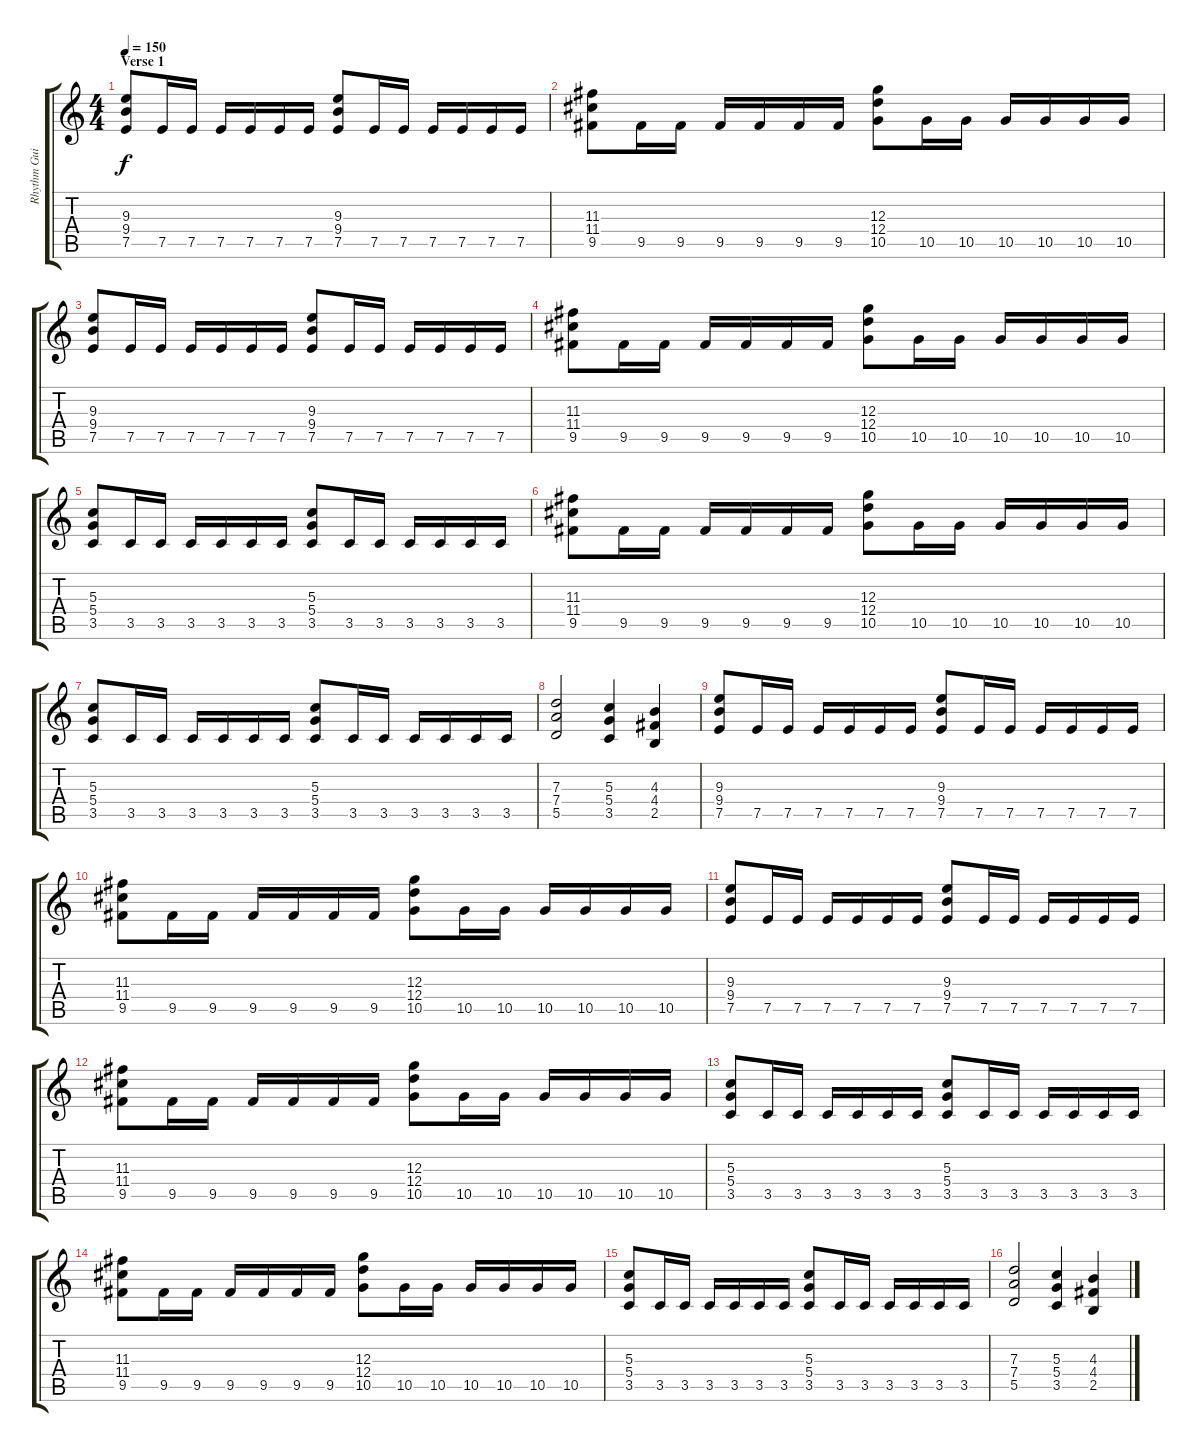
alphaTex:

\track ("Rhythm Guitar" "Rhythm Gui") {instrument distortionguitar}
\staff {score tabs}
\tuning (E4 B3 G3 D3 A2 E2) {hide}
\ts (4 4)
\section ("" "Verse 1")
\tempo 150
\clef g2
\ks c
(9.3 9.4 7.5).8{dy f} 7.5.16 7.5.16 7.5.16 7.5.16 7.5.16 7.5.16 (9.3 9.4 7.5).8 7.5.16 7.5.16 7.5.16 7.5.16 7.5.16 7.5.16 |
(11.3 11.4 9.5).8 9.5.16 9.5.16 9.5.16 9.5.16 9.5.16 9.5.16 (12.3 12.4 10.5).8 10.5.16 10.5.16 10.5.16 10.5.16 10.5.16 10.5.16 |
(9.3 9.4 7.5).8 7.5.16 7.5.16 7.5.16 7.5.16 7.5.16 7.5.16 (9.3 9.4 7.5).8 7.5.16 7.5.16 7.5.16 7.5.16 7.5.16 7.5.16 |
(11.3 11.4 9.5).8 9.5.16 9.5.16 9.5.16 9.5.16 9.5.16 9.5.16 (12.3 12.4 10.5).8 10.5.16 10.5.16 10.5.16 10.5.16 10.5.16 10.5.16 |
(5.3 5.4 3.5).8 3.5.16 3.5.16 3.5.16 3.5.16 3.5.16 3.5.16 (5.3 5.4 3.5).8 3.5.16 3.5.16 3.5.16 3.5.16 3.5.16 3.5.16 |
(11.3 11.4 9.5).8 9.5.16 9.5.16 9.5.16 9.5.16 9.5.16 9.5.16 (12.3 12.4 10.5).8 10.5.16 10.5.16 10.5.16 10.5.16 10.5.16 10.5.16 |
(5.3 5.4 3.5).8 3.5.16 3.5.16 3.5.16 3.5.16 3.5.16 3.5.16 (5.3 5.4 3.5).8 3.5.16 3.5.16 3.5.16 3.5.16 3.5.16 3.5.16 |
(7.3 7.4 5.5).2 (5.3 5.4 3.5).4 (4.3 4.4 2.5).4 |
(9.3 9.4 7.5).8 7.5.16 7.5.16 7.5.16 7.5.16 7.5.16 7.5.16 (9.3 9.4 7.5).8 7.5.16 7.5.16 7.5.16 7.5.16 7.5.16 7.5.16 |
(11.3 11.4 9.5).8 9.5.16 9.5.16 9.5.16 9.5.16 9.5.16 9.5.16 (12.3 12.4 10.5).8 10.5.16 10.5.16 10.5.16 10.5.16 10.5.16 10.5.16 |
(9.3 9.4 7.5).8 7.5.16 7.5.16 7.5.16 7.5.16 7.5.16 7.5.16 (9.3 9.4 7.5).8 7.5.16 7.5.16 7.5.16 7.5.16 7.5.16 7.5.16 |
(11.3 11.4 9.5).8 9.5.16 9.5.16 9.5.16 9.5.16 9.5.16 9.5.16 (12.3 12.4 10.5).8 10.5.16 10.5.16 10.5.16 10.5.16 10.5.16 10.5.16 |
(5.3 5.4 3.5).8 3.5.16 3.5.16 3.5.16 3.5.16 3.5.16 3.5.16 (5.3 5.4 3.5).8 3.5.16 3.5.16 3.5.16 3.5.16 3.5.16 3.5.16 |
(11.3 11.4 9.5).8 9.5.16 9.5.16 9.5.16 9.5.16 9.5.16 9.5.16 (12.3 12.4 10.5).8 10.5.16 10.5.16 10.5.16 10.5.16 10.5.16 10.5.16 |
(5.3 5.4 3.5).8 3.5.16 3.5.16 3.5.16 3.5.16 3.5.16 3.5.16 (5.3 5.4 3.5).8 3.5.16 3.5.16 3.5.16 3.5.16 3.5.16 3.5.16 |
(7.3 7.4 5.5).2 (5.3 5.4 3.5).4 (4.3 4.4 2.5).4
